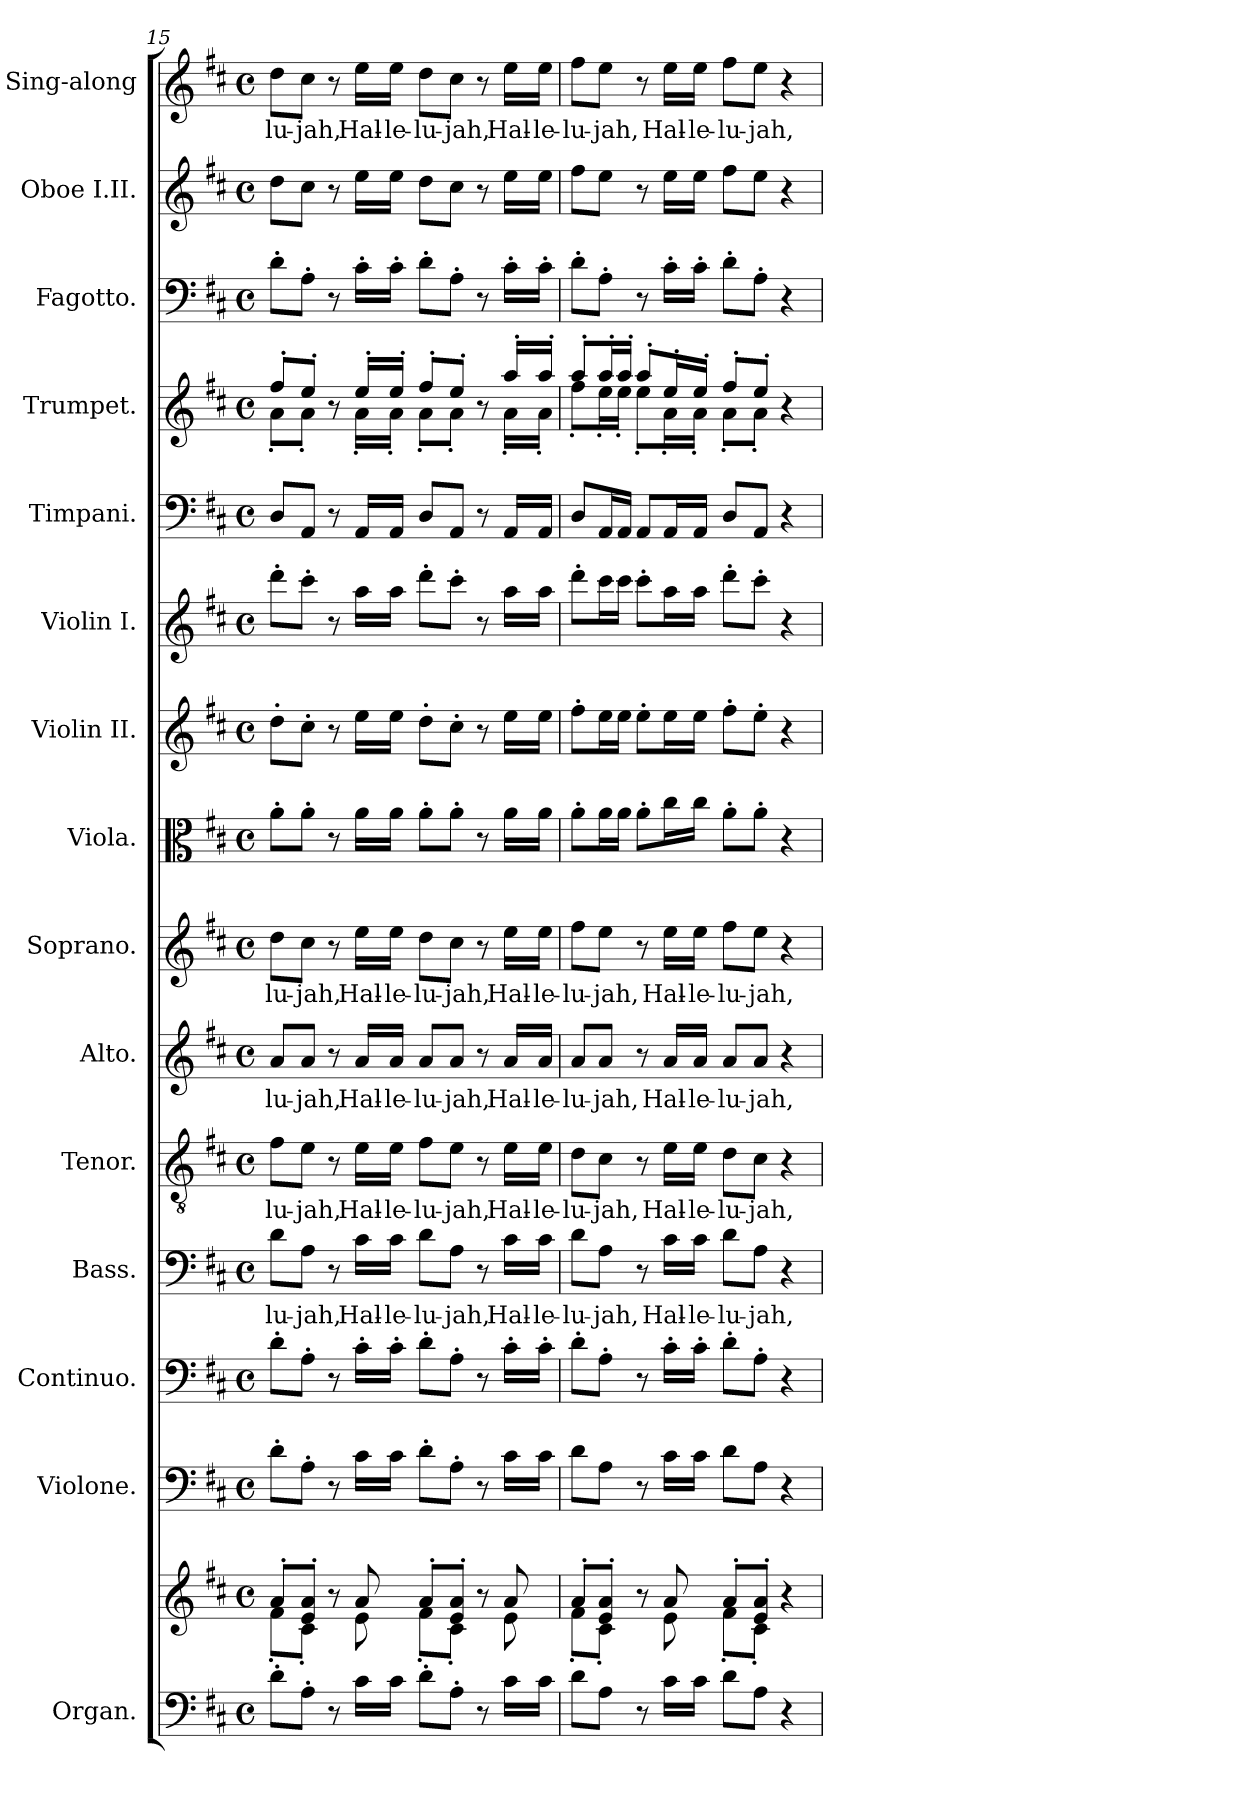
**kern	**kern	**kern	**kern	**kern	**text	**kern	**text	**kern	**text	**kern	**text	**kern	**kern	**kern	**kern	**kern	**kern	**kern	**kern	**text
*part15	*part15	*part14	*part13	*part12	*part12	*part11	*part11	*part10	*part10	*part9	*part9	*part8	*part7	*part6	*part5	*part4	*part3	*part2	*part1	*part1
*staff16	*staff15	*staff14	*staff13	*staff12	*staff12	*staff11	*staff11	*staff10	*staff10	*staff9	*staff9	*staff8	*staff7	*staff6	*staff5	*staff4	*staff3	*staff2	*staff1	*staff1
*I"Organ.	*	*I"Violone.	*I"Continuo.	*I"Bass.	*	*I"Tenor.	*	*I"Alto.	*	*I"Soprano.	*	*I"Viola.	*I"Violin II.	*I"Violin I.	*I"Timpani.	*I"Trumpet.	*I"Fagotto.	*I"Oboe I.II.	*I"Sing-along	*
*	*	*	*	*	*	*	*	*	*	*	*	*	*	*	*I'Timp	*I'Tpt	*	*I'Ob	*	*
*clefF4	*clefG2	*clefF4	*clefF4	*clefF4	*	*clefGv2	*	*clefG2	*	*clefG2	*	*clefC3	*clefG2	*clefG2	*clefF4	*clefG2	*clefF4	*clefG2	*clefG2	*
*	*	*ITrd7c12	*	*	*	*	*	*	*	*	*	*	*	*	*	*	*	*	*	*
*k[f#c#]	*k[f#c#]	*k[f#c#]	*k[f#c#]	*k[f#c#]	*	*k[f#c#]	*	*k[f#c#]	*	*k[f#c#]	*	*k[f#c#]	*k[f#c#]	*k[f#c#]	*k[f#c#]	*k[f#c#]	*k[f#c#]	*k[f#c#]	*k[f#c#]	*
*M4/4	*M4/4	*M4/4	*M4/4	*M4/4	*	*M4/4	*	*M4/4	*	*M4/4	*	*M4/4	*M4/4	*M4/4	*M4/4	*M4/4	*M4/4	*M4/4	*M4/4	*
*met(c)	*met(c)	*met(c)	*met(c)	*met(c)	*	*met(c)	*	*met(c)	*	*met(c)	*	*met(c)	*met(c)	*met(c)	*met(c)	*met(c)	*met(c)	*met(c)	*met(c)	*
=15	=15	=15	=15	=15	=15	=15	=15	=15	=15	=15	=15	=15	=15	=15	=15	=15	=15	=15	=15	=15
*	*^	*	*	*	*	*	*	*	*	*	*	*	*	*	*	*	*	*	*	*
!	!	!	!	!	!	!LO:LY:b	!	!LO:LY:b	!	!LO:LY:b	!	!LO:LY:b	!	!	!	!	!	!	!	!	!LO:LY:b
*	*	*	*	*	*	*	*	*	*	*	*	*	*	*	*	*	*^	*	*	*	*
8d'\L	8a'!/L	8f#'!\L	8D'\L	8d'\L	8d\L	-lu-	8f#\L	-lu-	8a/L	-lu-	8dd\L	-lu-	8a'\L	8dd'\L	8ddd'\L	8D/L	8ff#'/L	8a'\L	8d'\L	8dd\L	8dd\L	-lu-
!	!	!	!	!	!	!LO:LY:b	!	!LO:LY:b	!	!LO:LY:b	!	!LO:LY:b	!	!	!	!	!	!	!	!	!	!LO:LY:b
8A'\J	8e!/' 8a!/'J	8c#'!\J	8AA'\J	8A'\J	8A\J	-jah,	8e\J	-jah,	8a/J	-jah,	8cc#\J	-jah,	8a'\J	8cc#'\J	8ccc#'\J	8AA/J	8ee'/J	8a'\J	8A'\J	8cc#\J	8cc#\J	-jah,
8r	8r	8ryy	8r	8r	8r	.	8r	.	8r	.	8r	.	8r	8r	8r	8r	8r	8ryy	8r	8r	8r	.
!	!	!	!	!	!	!LO:LY:b	!	!LO:LY:b	!	!LO:LY:b	!	!LO:LY:b	!	!	!	!	!	!	!	!	!	!LO:LY:b
16c#\LL	8a!/	8e!\	16C#\LL	16c#'\LL	16c#\LL	Hal-	16e\LL	Hal-	16a/LL	Hal-	16ee\LL	Hal-	16a\LL	16ee\LL	16aa\LL	16AA/LL	16ee'/LL	16a'\LL	16c#'\LL	16ee\LL	16ee\LL	Hal-
!	!	!	!	!	!	!LO:LY:b	!	!LO:LY:b	!	!LO:LY:b	!	!LO:LY:b	!	!	!	!	!	!	!	!	!	!LO:LY:b
16c#\JJ	.	.	16C#\JJ	16c#'\JJ	16c#\JJ	-le-	16e\JJ	-le-	16a/JJ	-le-	16ee\JJ	-le-	16a\JJ	16ee\JJ	16aa\JJ	16AA/JJ	16ee'/JJ	16a'\JJ	16c#'\JJ	16ee\JJ	16ee\JJ	-le-
!	!	!	!	!	!	!LO:LY:b	!	!LO:LY:b	!	!LO:LY:b	!	!LO:LY:b	!	!	!	!	!	!	!	!	!	!LO:LY:b
8d'\L	8a'!/L	8f#'!\L	8D'\L	8d'\L	8d\L	-lu-	8f#\L	-lu-	8a/L	-lu-	8dd\L	-lu-	8a'\L	8dd'\L	8ddd'\L	8D/L	8ff#'/L	8a'\L	8d'\L	8dd\L	8dd\L	-lu-
!	!	!	!	!	!	!LO:LY:b	!	!LO:LY:b	!	!LO:LY:b	!	!LO:LY:b	!	!	!	!	!	!	!	!	!	!LO:LY:b
8A'\J	8e!/' 8a!/'J	8c#'!\J	8AA'\J	8A'\J	8A\J	-jah,	8e\J	-jah,	8a/J	-jah,	8cc#\J	-jah,	8a'\J	8cc#'\J	8ccc#'\J	8AA/J	8ee'/J	8a'\J	8A'\J	8cc#\J	8cc#\J	-jah,
8r	8r	8ryy	8r	8r	8r	.	8r	.	8r	.	8r	.	8r	8r	8r	8r	8r	8ryy	8r	8r	8r	.
!	!	!	!	!	!	!LO:LY:b	!	!LO:LY:b	!	!LO:LY:b	!	!LO:LY:b	!	!	!	!	!	!	!	!	!	!LO:LY:b
16c#\LL	8a!/	8e!\	16C#\LL	16c#'\LL	16c#\LL	Hal-	16e\LL	Hal-	16a/LL	Hal-	16ee\LL	Hal-	16a\LL	16ee\LL	16aa\LL	16AA/LL	16aa'/LL	16a'\LL	16c#'\LL	16ee\LL	16ee\LL	Hal-
!	!	!	!	!	!	!LO:LY:b	!	!LO:LY:b	!	!LO:LY:b	!	!LO:LY:b	!	!	!	!	!	!	!	!	!	!LO:LY:b
16c#\JJ	.	.	16C#\JJ	16c#'\JJ	16c#\JJ	-le-	16e\JJ	-le-	16a/JJ	-le-	16ee\JJ	-le-	16a\JJ	16ee\JJ	16aa\JJ	16AA/JJ	16aa'/JJ	16a'\JJ	16c#'\JJ	16ee\JJ	16ee\JJ	-le-
=16	=16	=16	=16	=16	=16	=16	=16	=16	=16	=16	=16	=16	=16	=16	=16	=16	=16	=16	=16	=16	=16	=16
!	!	!	!	!	!	!LO:LY:b	!	!LO:LY:b	!	!LO:LY:b	!	!LO:LY:b	!	!	!	!	!	!	!	!	!	!LO:LY:b
8d\L	8a'!/L	8f#'!\L	8D\L	8d'\L	8d\L	-lu-	8d\L	-lu-	8a/L	-lu-	8ff#\L	-lu-	8a'\L	8ff#'\L	8ddd'\L	8D/L	8aa'/L	8ff#'\L	8d'\L	8ff#\L	8ff#\L	-lu-
!	!	!	!	!	!	!LO:LY:b	!	!LO:LY:b	!	!LO:LY:b	!	!LO:LY:b	!	!	!	!	!	!	!	!	!	!LO:LY:b
8A\J	8e!/' 8a!/'J	8c#'!\J	8AA\J	8A'\J	8A\J	-jah,	8c#\J	-jah,	8a/J	-jah,	8ee\J	-jah,	16a\L	16ee\L	16ccc#\L	16AA/L	16aa'/L	16ee'\L	8A'\J	8ee\J	8ee\J	-jah,
.	.	.	.	.	.	.	.	.	.	.	.	.	16a\JJ	16ee\JJ	16ccc#\JJ	16AA/JJ	16aa'/JJ	16ee'\JJ	.	.	.	.
8r	8r	8ryy	8r	8r	8r	.	8r	.	8r	.	8r	.	8a'\L	8ee'\L	8ccc#'\L	8AA/L	8aa'/L	8ee'\L	8r	8r	8r	.
!	!	!	!	!	!	!LO:LY:b	!	!LO:LY:b	!	!LO:LY:b	!	!LO:LY:b	!	!	!	!	!	!	!	!	!	!LO:LY:b
16c#\LL	8a!/	8e!\	16C#\LL	16c#'\LL	16c#\LL	Hal-	16e\LL	Hal-	16a/LL	Hal-	16ee\LL	Hal-	16cc#\L	16ee\L	16aa\L	16AA/L	16ee'/L	16a'\L	16c#'\LL	16ee\LL	16ee\LL	Hal-
!	!	!	!	!	!	!LO:LY:b	!	!LO:LY:b	!	!LO:LY:b	!	!LO:LY:b	!	!	!	!	!	!	!	!	!	!LO:LY:b
16c#\JJ	.	.	16C#\JJ	16c#'\JJ	16c#\JJ	-le-	16e\JJ	-le-	16a/JJ	-le-	16ee\JJ	-le-	16cc#\JJ	16ee\JJ	16aa\JJ	16AA/JJ	16ee'/JJ	16a'\JJ	16c#'\JJ	16ee\JJ	16ee\JJ	-le-
!	!	!	!	!	!	!LO:LY:b	!	!LO:LY:b	!	!LO:LY:b	!	!LO:LY:b	!	!	!	!	!	!	!	!	!	!LO:LY:b
8d\L	8a'!/L	8f#'!\L	8D\L	8d'\L	8d\L	-lu-	8d\L	-lu-	8a/L	-lu-	8ff#\L	-lu-	8a'\L	8ff#'\L	8ddd'\L	8D/L	8ff#'/L	8a'\L	8d'\L	8ff#\L	8ff#\L	-lu-
!	!	!	!	!	!	!LO:LY:b	!	!LO:LY:b	!	!LO:LY:b	!	!LO:LY:b	!	!	!	!	!	!	!	!	!	!LO:LY:b
8A\J	8e!/' 8a!/'J	8c#'!\J	8AA\J	8A'\J	8A\J	-jah,	8c#\J	-jah,	8a/J	-jah,	8ee\J	-jah,	8a'\J	8ee'\J	8ccc#'\J	8AA/J	8ee'/J	8a'\J	8A'\J	8ee\J	8ee\J	-jah,
4r	4r	4ryy	4r	4r	4r	.	4r	.	4r	.	4r	.	4r	4r	4r	4r	4r	4ryy	4r	4r	4r	.
*	*v	*v	*	*	*	*	*	*	*	*	*	*	*	*	*	*	*v	*v	*	*	*	*
=	=	=	=	=	=	=	=	=	=	=	=	=	=	=	=	=	=	=	=	=
*-	*-	*-	*-	*-	*-	*-	*-	*-	*-	*-	*-	*-	*-	*-	*-	*-	*-	*-	*-	*-
